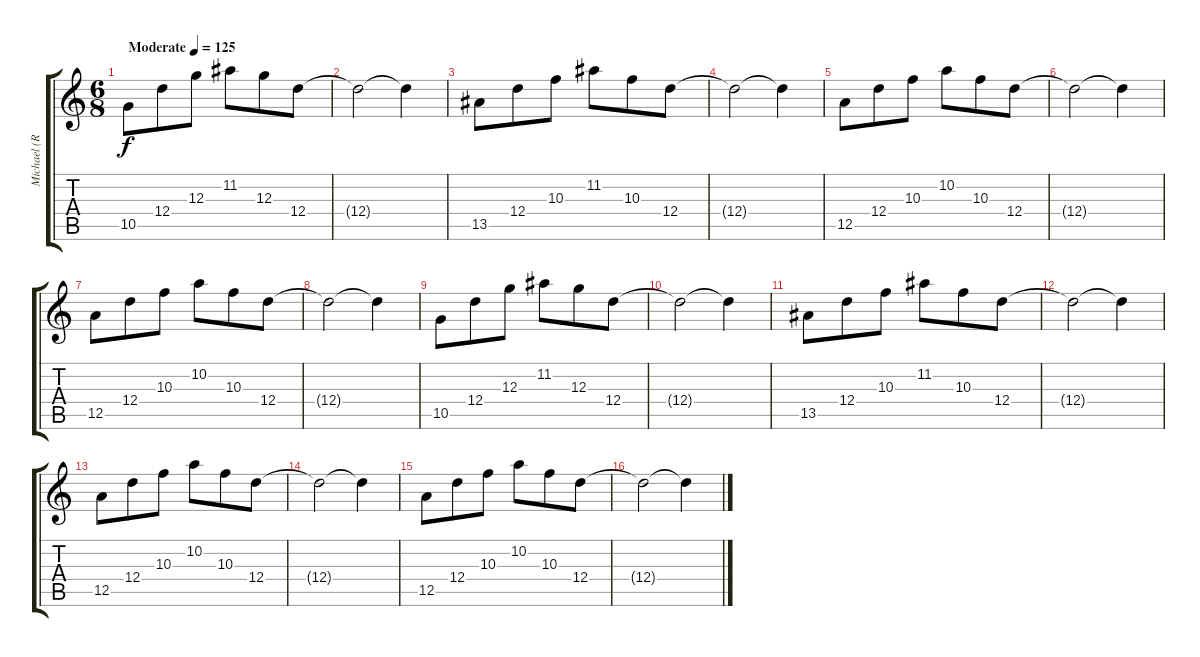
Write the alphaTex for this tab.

\track ("Michael (Rhythm Guitar Clean)" "Michael (R") {instrument electricguitarjazz}
\staff {score tabs}
\tuning (E4 B3 G3 D3 A2 D2) {hide}
\ts (6 8)
\tempo (125 "Moderate")
\clef g2
\ks c
10.5.8{dy f instrument electricguitarjazz} 12.4.8 12.3.8 11.2.8 12.3.8 12.4.8 |
12.4{t}.2 12.4{t}.4 |
13.5.8 12.4.8 10.3.8 11.2.8 10.3.8 12.4.8 |
12.4{t}.2 12.4{t}.4 |
12.5.8 12.4.8 10.3.8 10.2.8 10.3.8 12.4.8 |
12.4{t}.2 12.4{t}.4 |
12.5.8 12.4.8 10.3.8 10.2.8 10.3.8 12.4.8 |
12.4{t}.2 12.4{t}.4 |
10.5.8 12.4.8 12.3.8 11.2.8 12.3.8 12.4.8 |
12.4{t}.2 12.4{t}.4 |
13.5.8 12.4.8 10.3.8 11.2.8 10.3.8 12.4.8 |
12.4{t}.2 12.4{t}.4 |
12.5.8 12.4.8 10.3.8 10.2.8 10.3.8 12.4.8 |
12.4{t}.2 12.4{t}.4 |
12.5.8 12.4.8 10.3.8 10.2.8 10.3.8 12.4.8 |
12.4{t}.2 12.4{t}.4
